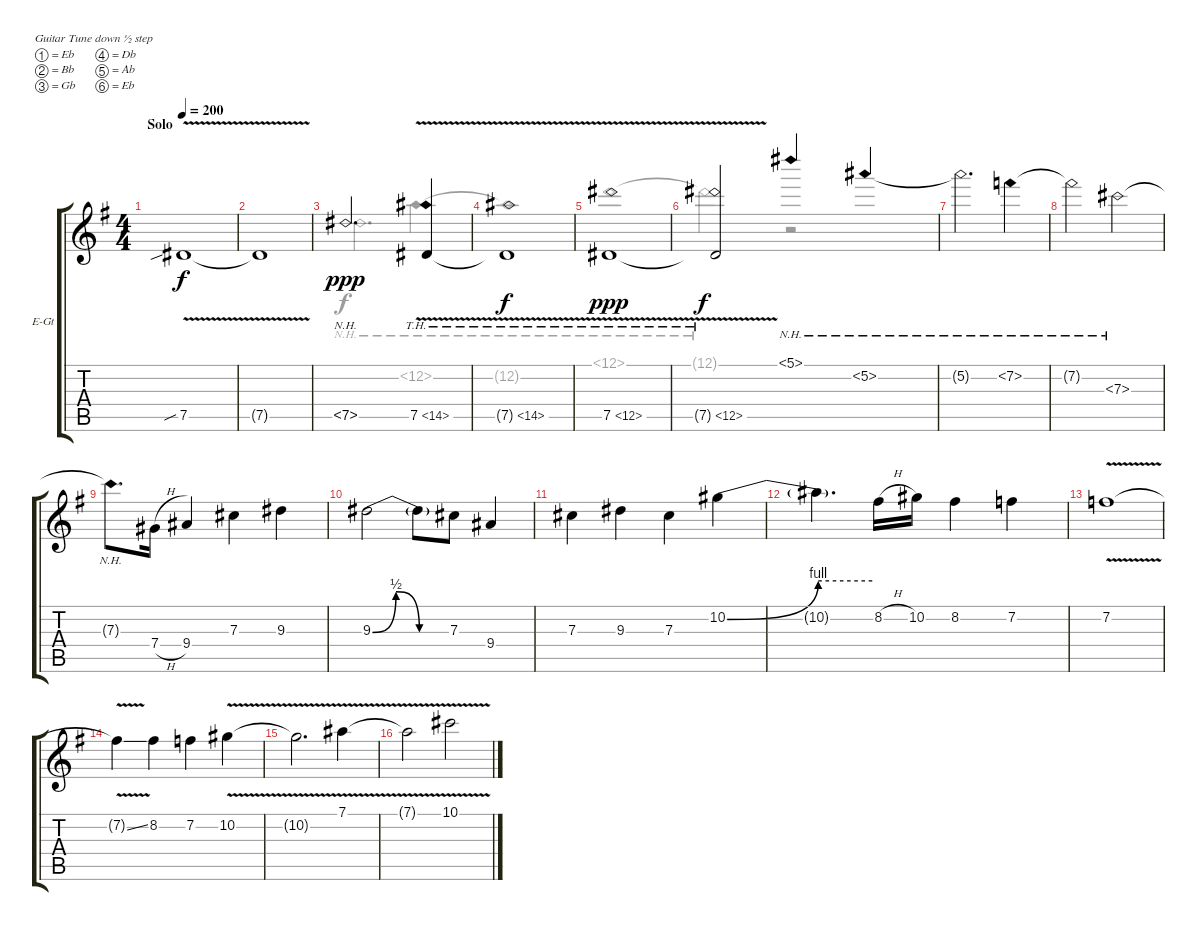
\bracketExtendMode groupsimilarinstruments
\firstSystemTrackNameOrientation horizontal
\otherSystemsTrackNameOrientation horizontal
\track ("Left Guitar" "E-Gt") {instrument overdrivenguitar}
\staff {score tabs}
\tuning (Eb4 Bb3 Gb3 Db3 Ab2 Eb2)
\voice
\ts (4 4)
\section ("" "Solo")
\tempo 200
\clef g2
\ks g
7.5{v sib}.1{dy f} |
7.5{v t}.1 |
7.5{nh}.2{d dy ppp} 7.5{th 7 v}.4 |
7.5{th 7 v t}.1{dy f} |
7.5{th 5 v}.1{dy ppp} |
7.5{th 5 v t}.2{dy f} 5.1{nh}.4 5.2{nh}.4 |
5.2{nh t}.2{d} 7.2{nh}.4 |
7.2{nh t}.2 7.3{nh}.2 |
7.3{nh t}.8{d} 7.4{h}.16 9.4.4 7.3.4 9.3.4 |
9.3{be (bendrelease 0 0 30 2 30 2 60 0)}.2 9.3{be (hold 0 0 60 0) t}.8 7.3.8 9.4.4 |
7.3.4 9.3.4 7.3.4 10.2{be (bend 0 0 60 4)}.4 |
10.2{be (hold 0 4 60 4) t}.4{d} 8.2{h}.16 10.2.16 8.2.4 7.2.4 |
7.2{v}.1 |
7.2{v ss t}.4 8.2.4 7.2.4 10.2{v}.4 |
10.2{v t}.2{d} 7.1{v}.4 |
7.1{v t}.2 10.1{v}.2
\voice
\clef g2
\ottava regular
\simile none
\ks g
|
|
7.5{nh}.2{d} 12.2{nh}.4 |
12.2{nh t}.1 |
12.1{nh}.1 |
12.1{nh t}.2 r.2 |
|
|
|
|
|
|
|
|
|
